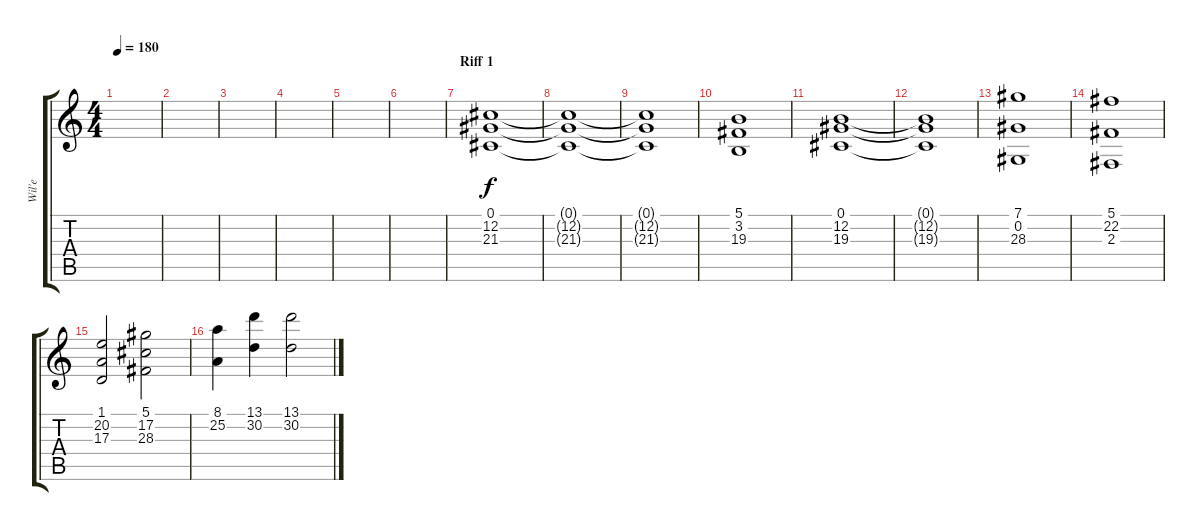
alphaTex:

\track ("Wil'e" "Wil'e") {instrument stringensemble1}
\staff {score tabs}
\tuning (Db4 Ab3 E3 B2 Gb2 Db2) {hide}
\ts (4 4)
\tempo 180
\clef g2
\ks c
|
|
|
|
|
|
\section ("" "Riff 1")
(0.1 12.2 21.3).1{volume 8} |
(0.1{t} 12.2{t} 21.3{t}).1 |
(0.1{t} 12.2{t} 21.3{t}).1 |
(5.1 3.2 19.3).1 |
(0.1 12.2 19.3).1 |
(0.1{t} 12.2{t} 19.3{t}).1 |
(7.1 0.2 28.3).1 |
(5.1 22.2 2.3).1 |
(1.1 20.2 17.3).2 (5.1 17.2 28.3).2 |
(8.1 25.2).4 (13.1 30.2).4 (13.1 30.2).2
